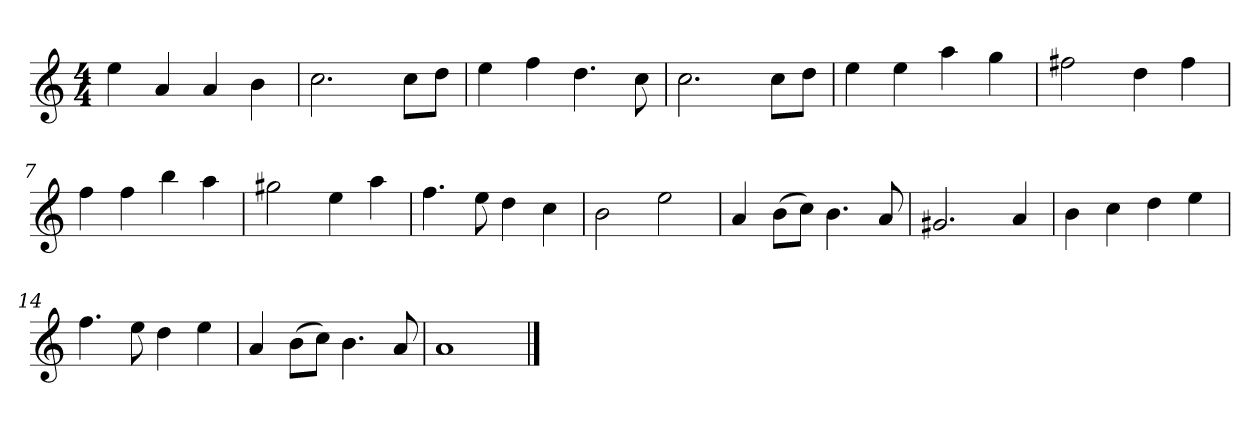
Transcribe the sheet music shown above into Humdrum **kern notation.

**kern
*part1
*staff1
*k[]
*M4/4
*MM120
=1
4ee
4a
4a
4b
=2
2.cc
8ccL
8ddJ
=3
4ee
4ff
4.dd
8cc
=4
2.cc
8ccL
8ddJ
=5
4ee
4ee
4aa
4gg
=6
2ff#X
4dd
4ff#
=7
4ff
4ff
4bb
4aa
=8
2gg#X
4ee
4aa
=9
4.ff
8ee
4dd
4cc
=10
2b
2ee
=11
4a
(8bL
8ccJ)
4.b
8a
=12
2.g#X
4a
=13
4b
4cc
4dd
4ee
=14
4.ff
8ee
4dd
4ee
=15
4a
(8bL
8ccJ)
4.b
8a
=16
1a
==
*-
